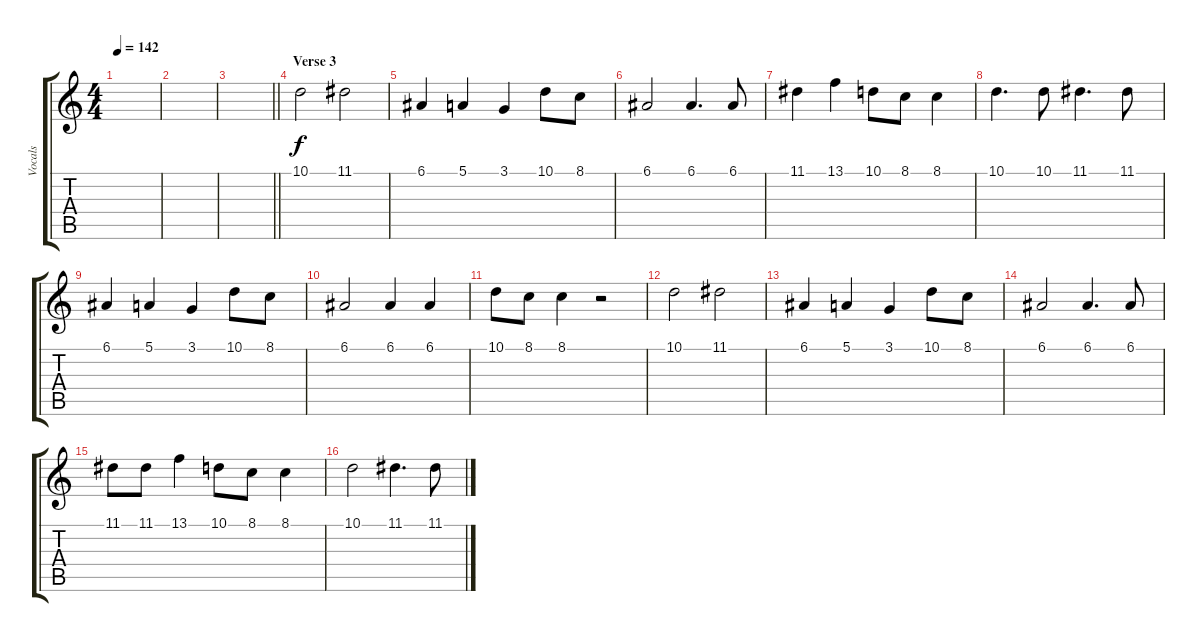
\track ("Vocals" "Vocals") {instrument flute}
\staff {score tabs}
\tuning (E4 B3 G3 D3 A2 E2) {hide}
\ts (4 4)
\tempo 142
\clef g2
\ks c
|
|
\barLineRight lightlight
|
\section ("" "Verse 3")
10.1.2 11.1.2 |
6.1.4 5.1.4 3.1.4 10.1.8 8.1.8 |
6.1.2 6.1.4{d} 6.1.8 |
11.1.4 13.1.4 10.1.8 8.1.8 8.1.4 |
10.1.4{d} 10.1.8 11.1.4{d} 11.1.8 |
6.1.4 5.1.4 3.1.4 10.1.8 8.1.8 |
6.1.2 6.1.4 6.1.4 |
10.1.8 8.1.8 8.1.4 r.2 |
10.1.2 11.1.2 |
6.1.4 5.1.4 3.1.4 10.1.8 8.1.8 |
6.1.2 6.1.4{d} 6.1.8 |
11.1.8 11.1.8 13.1.4 10.1.8 8.1.8 8.1.4 |
10.1.2 11.1.4{d} 11.1.8
